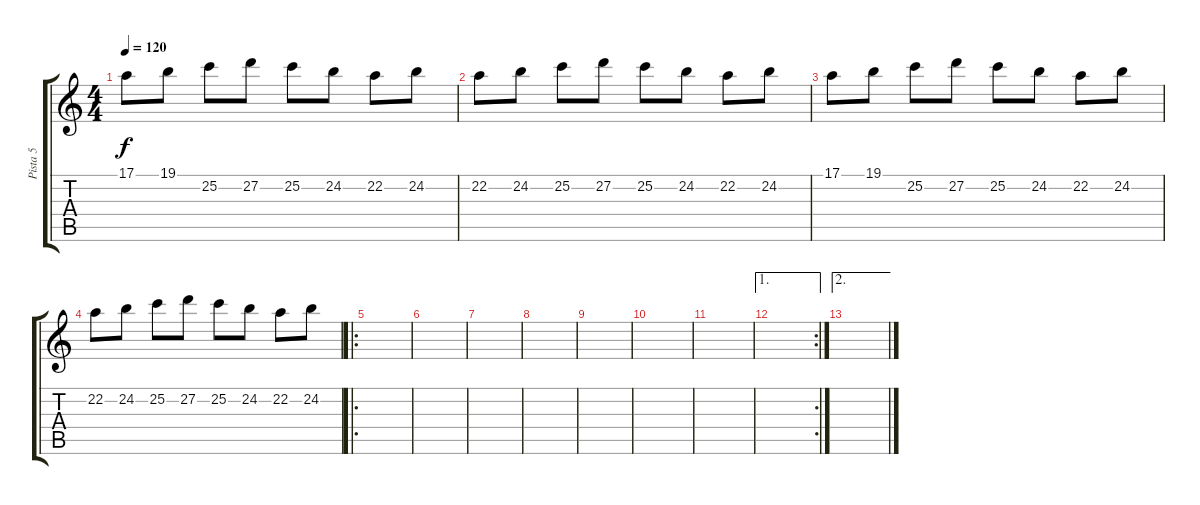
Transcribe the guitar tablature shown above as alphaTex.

\track ("Pista 5" "Pista 5") {instrument stringensemble1}
\staff {score tabs}
\tuning (E4 B3 G3 D3 A2 E2) {hide}
\ts (4 4)
\tempo 120
\clef g2
\ks c
17.1.8{dy f} 19.1.8 25.2.8 27.2.8 25.2.8 24.2.8 22.2.8 24.2.8 |
22.2.8 24.2.8 25.2.8 27.2.8 25.2.8 24.2.8 22.2.8 24.2.8 |
17.1.8 19.1.8 25.2.8 27.2.8 25.2.8 24.2.8 22.2.8 24.2.8 |
22.2.8 24.2.8 25.2.8 27.2.8 25.2.8 24.2.8 22.2.8 24.2.8 |
\ro
|
|
|
|
|
|
|
\ae 1
\rc 2
|
\ae 2
